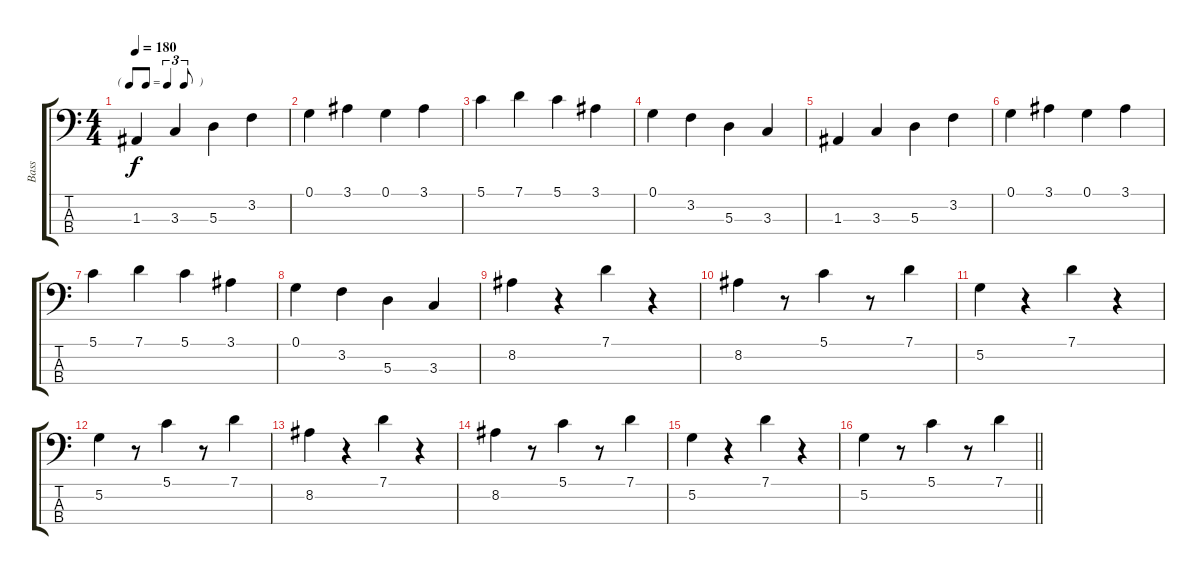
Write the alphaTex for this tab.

\track ("Bass" "Bass") {instrument electricbassfinger}
\staff {score tabs}
\tuning (G2 D2 A1 E1) {hide}
\ts (4 4)
\tf triplet8th
\tempo 180
\clef f4
\ks c
1.3.4{dy f} 3.3.4 5.3.4 3.2.4 |
0.1.4 3.1.4 0.1.4 3.1.4 |
5.1.4 7.1.4 5.1.4 3.1.4 |
0.1.4 3.2.4 5.3.4 3.3.4 |
1.3.4 3.3.4 5.3.4 3.2.4 |
0.1.4 3.1.4 0.1.4 3.1.4 |
5.1.4 7.1.4 5.1.4 3.1.4 |
0.1.4 3.2.4 5.3.4 3.3.4 |
8.2.4 r.4 7.1.4 r.4 |
8.2.4 r.8 5.1.4 r.8 7.1.4 |
5.2.4 r.4 7.1.4 r.4 |
5.2.4 r.8 5.1.4 r.8 7.1.4 |
8.2.4 r.4 7.1.4 r.4 |
8.2.4 r.8 5.1.4 r.8 7.1.4 |
5.2.4 r.4 7.1.4 r.4 |
\barLineRight lightlight
5.2.4 r.8 5.1.4 r.8 7.1.4
